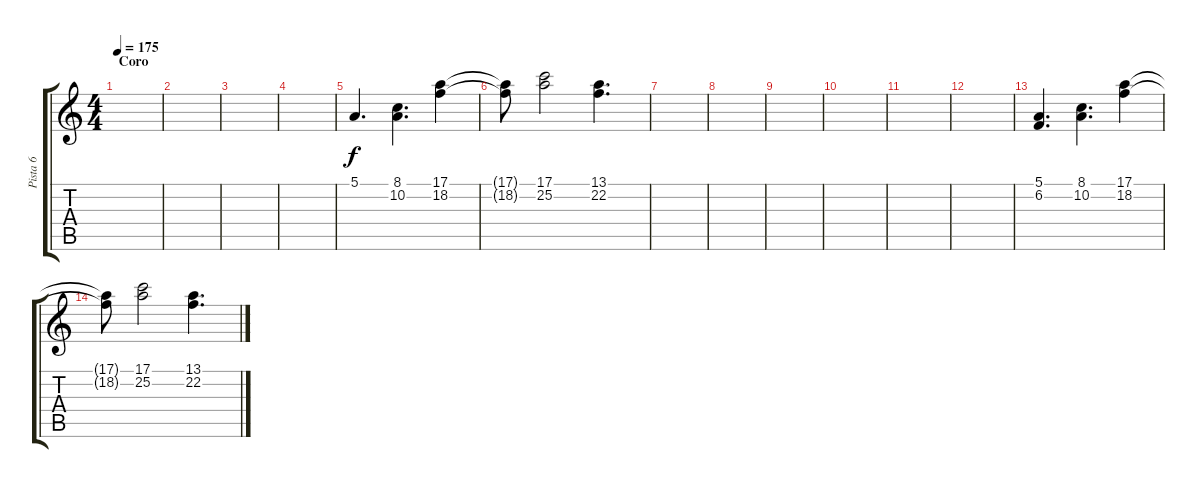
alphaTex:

\track ("Pista 6" "Pista 6") {instrument tremolostrings}
\staff {score tabs}
\tuning (E4 B3 G3 D3 A2 E2) {hide}
\ts (4 4)
\section ("" "Coro")
\tempo 175
\clef g2
\ks c
|
|
|
|
5.1.4{d} (8.1 10.2).4{d} (17.1 18.2).4 |
(17.1{t} 18.2{t}).8 (17.1 25.2).2 (13.1 22.2).4{d} |
|
|
|
|
|
|
(5.1 6.2).4{d} (8.1 10.2).4{d} (17.1 18.2).4 |
(17.1{t} 18.2{t}).8 (17.1 25.2).2 (13.1 22.2).4{d}
